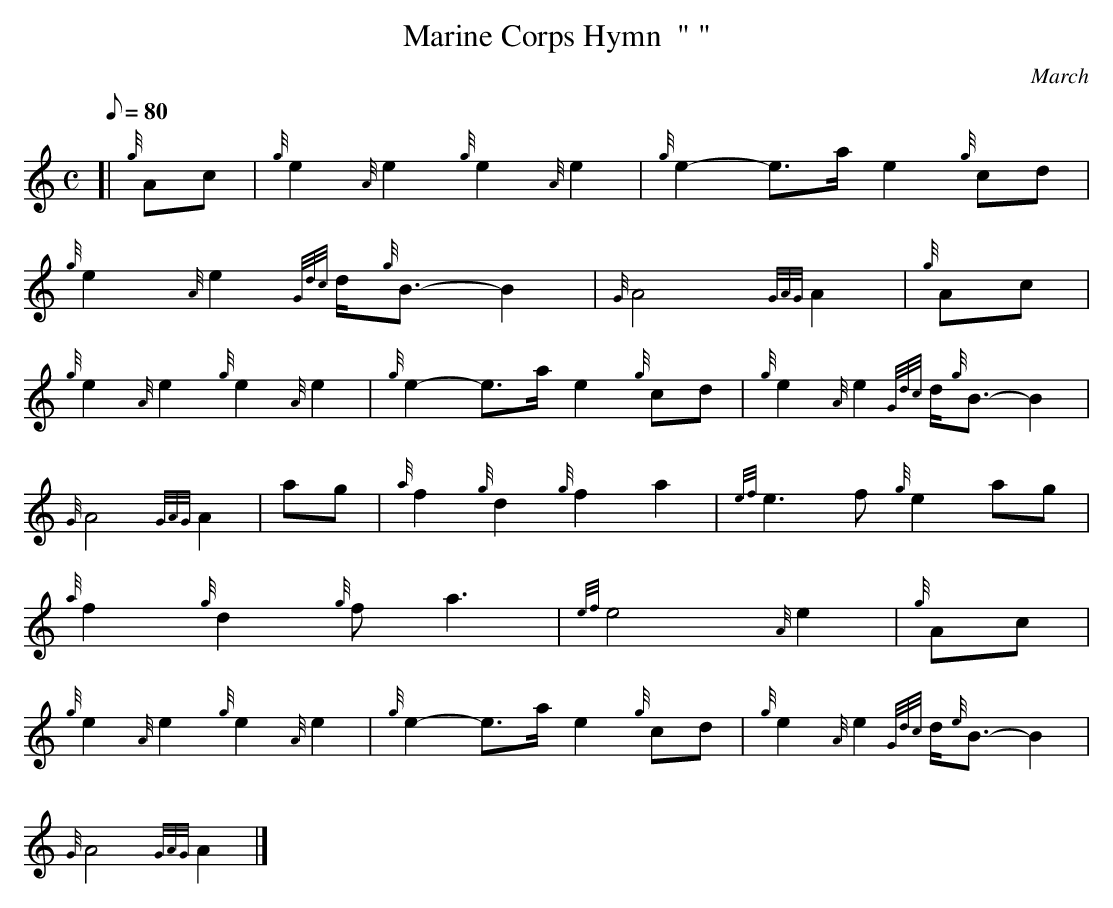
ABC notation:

X:1
T:Marine Corps Hymn  " "
M:C
L:1/8
Q:80
C:March
K:HP
[| {g}Ac | \
{g}e2{A}e2{g}e2{A}e2 | \
{g}e2-e3/2a/2e2{g}cd |
{g}e2{A}e2{Gdc}d/2{g}B3/2-B2 | \
{G}A4{GAG}A2 | \
{g}Ac |
{g}e2{A}e2{g}e2{A}e2 | \
{g}e2-e3/2a/2e2{g}cd | \
{g}e2{A}e2{Gdc}d/2{g}B3/2-B2 |
{G}A4{GAG}A2 | \
ag | \
{a}f2{g}d2{g}f2a2 | \
{ef}e3f{g}e2ag |
{a}f2{g}d2{g}fa3 | \
{ef}e4{A}e2 | \
{g}Ac |
{g}e2{A}e2{g}e2{A}e2 | \
{g}e2-e3/2a/2e2{g}cd | \
{g}e2{A}e2{Gdc}d/2{e}B3/2-B2 |
{G}A4{GAG}A2|]
